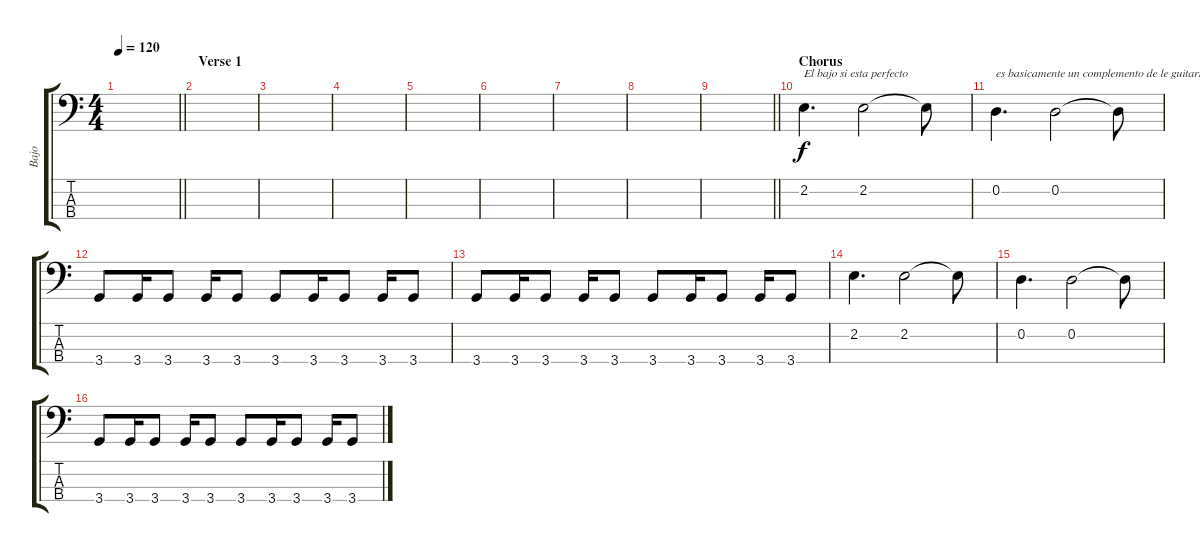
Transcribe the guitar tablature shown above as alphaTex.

\track ("Bajo" "Bajo") {instrument electricbasspick}
\staff {score tabs}
\tuning (G2 D2 A1 E1) {hide}
\ts (4 4)
\tempo 120
\clef f4
\barLineRight lightlight
\ks c
|
\section ("" "Verse 1")
|
|
|
|
|
|
|
\barLineRight lightlight
|
\section ("" "Chorus")
2.2.4{d txt "El bajo si esta perfecto"} 2.2.2 2.2{t}.8 |
0.2.4{d txt "es basicamente un complemento de le guitarra ritmo"} 0.2.2 0.2{t}.8 |
3.4.8 3.4.16 3.4.8 3.4.16 3.4.8 3.4.8 3.4.16 3.4.8 3.4.16 3.4.8 |
3.4.8 3.4.16 3.4.8 3.4.16 3.4.8 3.4.8 3.4.16 3.4.8 3.4.16 3.4.8 |
2.2.4{d} 2.2.2 2.2{t}.8 |
0.2.4{d} 0.2.2 0.2{t}.8 |
3.4.8 3.4.16 3.4.8 3.4.16 3.4.8 3.4.8 3.4.16 3.4.8 3.4.16 3.4.8
